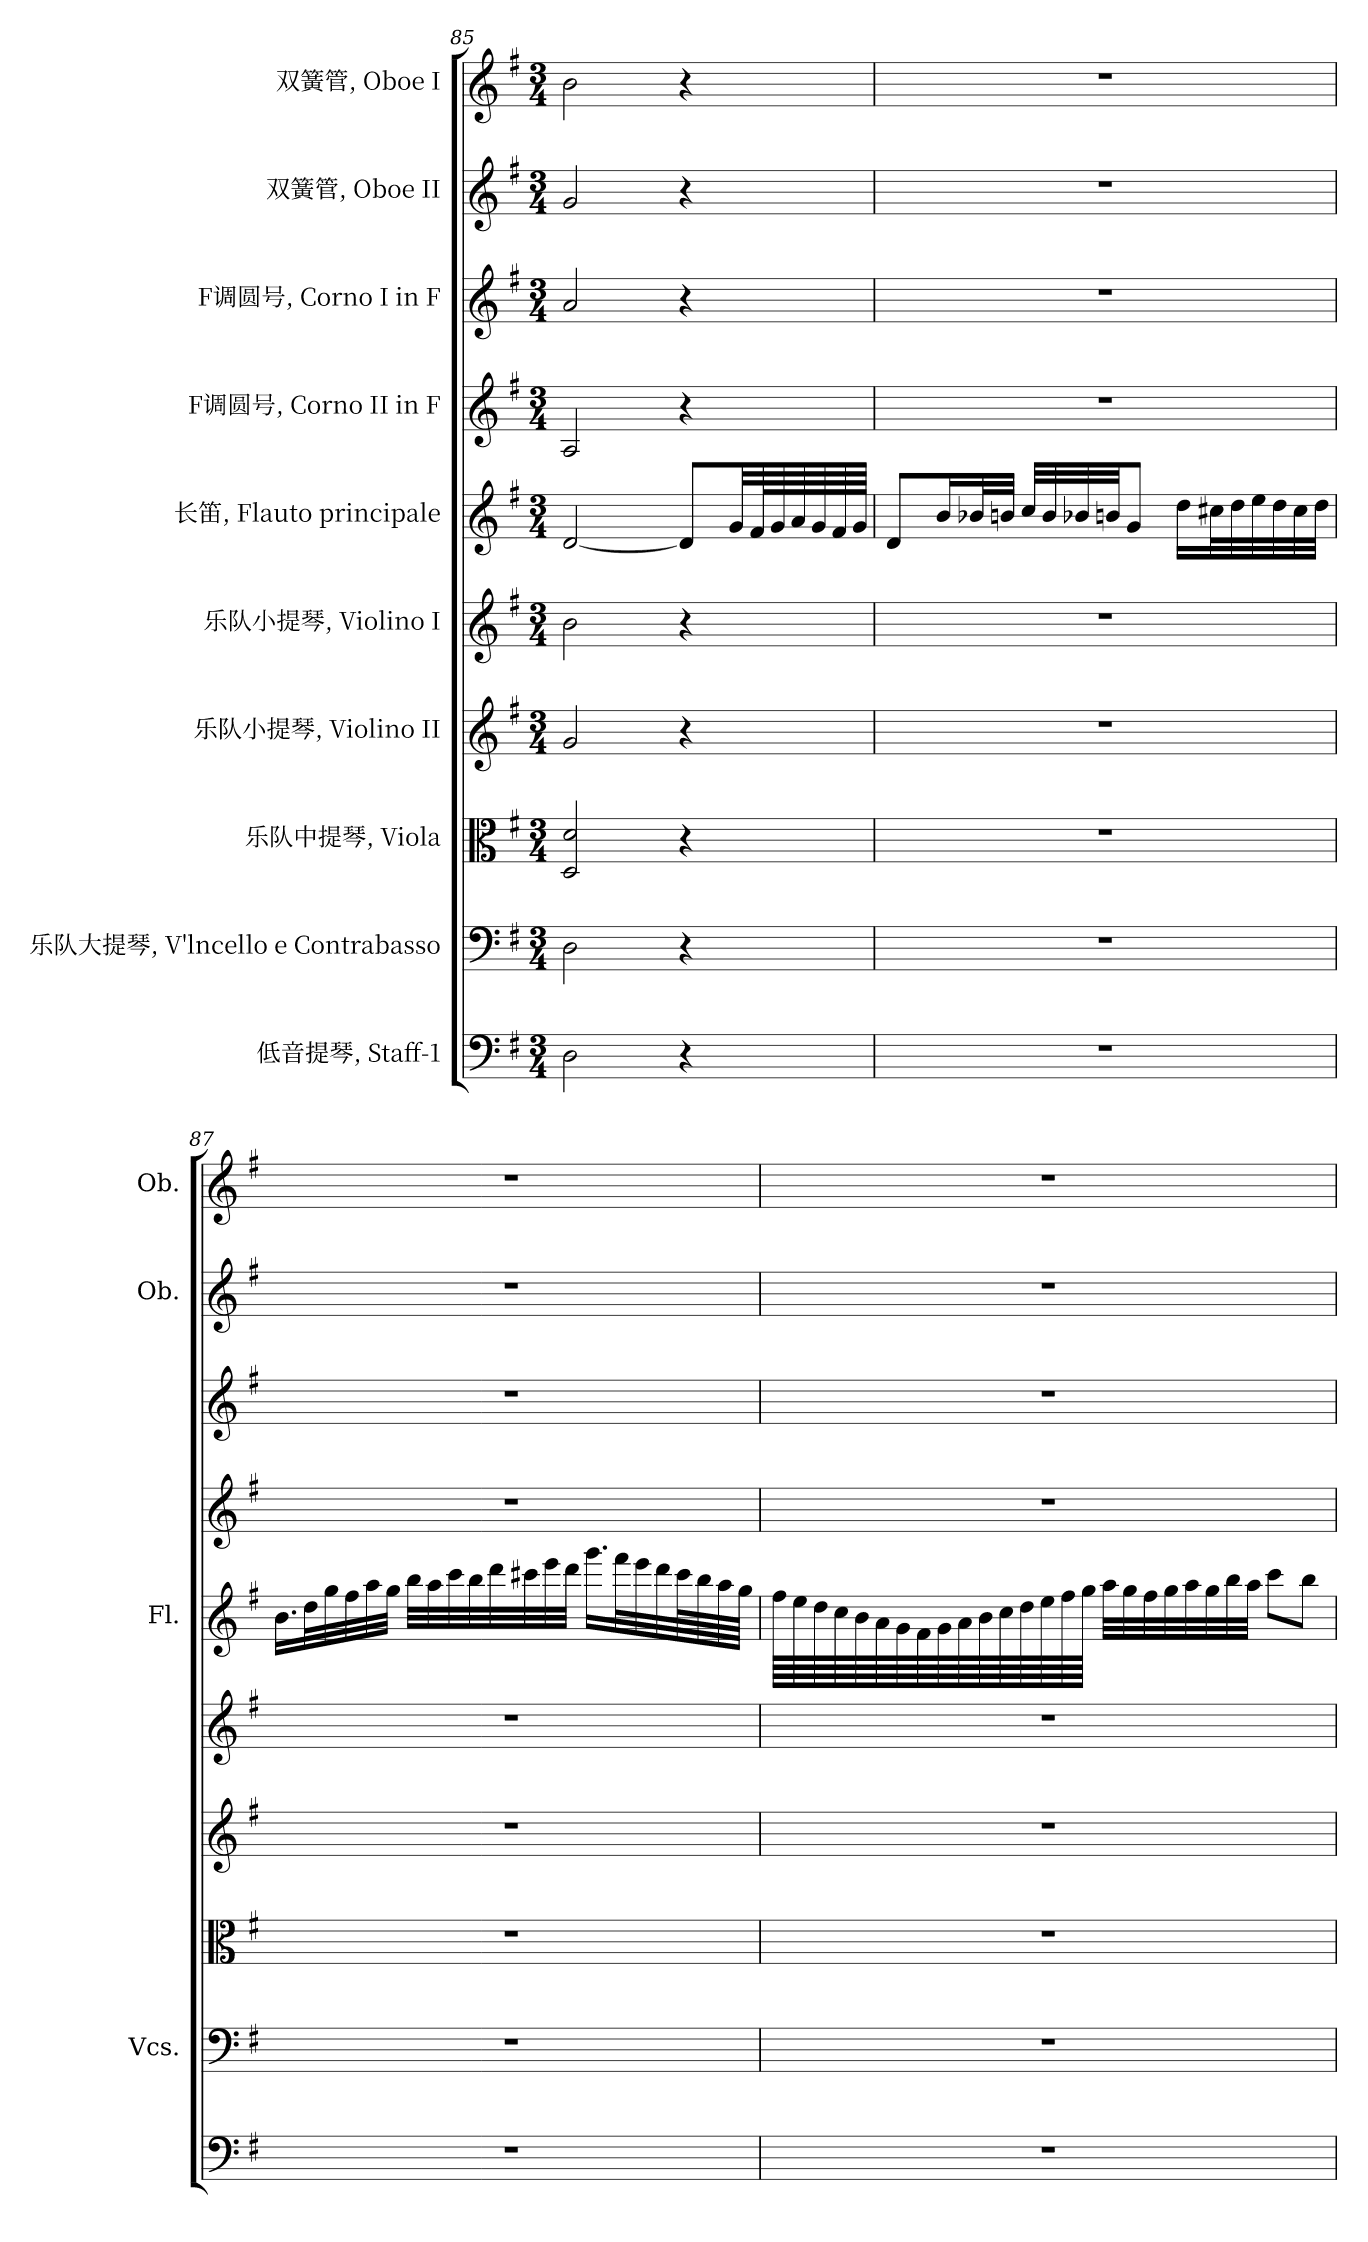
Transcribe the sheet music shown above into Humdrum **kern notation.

**kern	**kern	**kern	**kern	**kern	**kern	**kern	**kern	**kern	**kern
*part10	*part9	*part8	*part7	*part6	*part5	*part4	*part3	*part2	*part1
*staff10	*staff9	*staff8	*staff7	*staff6	*staff5	*staff4	*staff3	*staff2	*staff1
*I"低音提琴, Staff-1	*I"乐队大提琴, V'lncello e Contrabasso	*I"乐队中提琴, Viola	*I"乐队小提琴, Violino II	*I"乐队小提琴, Violino I	*I"长笛, Flauto principale	*I"F调圆号, Corno II in F	*I"F调圆号, Corno I in F	*I"双簧管, Oboe II	*I"双簧管, Oboe I
*	*I'Vcs.	*	*	*	*I'Fl.	*	*	*I'Ob.	*I'Ob.
*clefF4	*clefF4	*clefC3	*clefG2	*clefG2	*clefG2	*clefG2	*clefG2	*clefG2	*clefG2
*ITrd7c12	*	*	*	*	*	*ITrd4c7	*ITrd4c7	*	*
*k[f#]	*k[f#]	*k[f#]	*k[f#]	*k[f#]	*k[f#]	*k[]	*k[]	*k[f#]	*k[f#]
*M3/4	*M3/4	*M3/4	*M3/4	*M3/4	*M3/4	*M3/4	*M3/4	*M3/4	*M3/4
*MM30	*MM30	*MM30	*MM30	*MM30	*MM30	*MM30	*MM30	*MM30	*MM30
=85	=85	=85	=85	=85	=85	=85	=85	=85	=85
2DD\	2D\	2D/ 2d/	2g/	2b\	[2d/	2D/	2d/	2g/	2b\
*	*	*	*	*	*	*	*	*	*MM20
4r	4r	4r	4r	4r	8d/L]	4r	4r	4r	4r
.	.	.	.	.	32g/LL	.	.	.	.
.	.	.	.	.	64f#/L	.	.	.	.
.	.	.	.	.	64g/	.	.	.	.
.	.	.	.	.	64a/	.	.	.	.
.	.	.	.	.	64g/	.	.	.	.
.	.	.	.	.	64f#/	.	.	.	.
.	.	.	.	.	64g/JJJJ	.	.	.	.
!!LO:PB:g=z
=86	=86	=86	=86	=86	=86	=86	=86	=86	=86
*	*	*	*	*	*	*	*	*	*MM40
2.r	2.r	2.r	2.r	2.r	8d/L	2.r	2.r	2.r	2.r
.	.	.	.	.	16b/L	.	.	.	.
.	.	.	.	.	32b-X/L	.	.	.	.
.	.	.	.	.	32bn/JJJ	.	.	.	.
.	.	.	.	.	32cc/LLL	.	.	.	.
.	.	.	.	.	32b/	.	.	.	.
.	.	.	.	.	32b-X/	.	.	.	.
.	.	.	.	.	32bn/JJ	.	.	.	.
.	.	.	.	.	8g/J	.	.	.	.
.	.	.	.	.	16dd\LL	.	.	.	.
.	.	.	.	.	32cc#X\L	.	.	.	.
.	.	.	.	.	32dd\	.	.	.	.
.	.	.	.	.	32ee\	.	.	.	.
.	.	.	.	.	32dd\	.	.	.	.
.	.	.	.	.	32cc#\	.	.	.	.
.	.	.	.	.	32dd\JJJ	.	.	.	.
!!LO:PB:g=z
=87	=87	=87	=87	=87	=87	=87	=87	=87	=87
2.r	2.r	2.r	2.r	2.r	16.b\LL	2.r	2.r	2.r	2.r
.	.	.	.	.	32dd\L	.	.	.	.
.	.	.	.	.	32gg\	.	.	.	.
.	.	.	.	.	32ff#\	.	.	.	.
.	.	.	.	.	32aa\	.	.	.	.
.	.	.	.	.	32gg\JJJ	.	.	.	.
.	.	.	.	.	32bb\LLL	.	.	.	.
.	.	.	.	.	32aa\	.	.	.	.
.	.	.	.	.	32ccc\	.	.	.	.
.	.	.	.	.	32bb\	.	.	.	.
.	.	.	.	.	32ddd\	.	.	.	.
.	.	.	.	.	32ccc#X\	.	.	.	.
.	.	.	.	.	32eee\	.	.	.	.
.	.	.	.	.	32ddd\JJJ	.	.	.	.
.	.	.	.	.	16.ggg\LL	.	.	.	.
.	.	.	.	.	32fff#\L	.	.	.	.
.	.	.	.	.	32eee\	.	.	.	.
.	.	.	.	.	32ddd\	.	.	.	.
.	.	.	.	.	64ccc#\L	.	.	.	.
.	.	.	.	.	64bb\	.	.	.	.
.	.	.	.	.	64aa\	.	.	.	.
.	.	.	.	.	64gg\JJJJ	.	.	.	.
!!LO:PB:g=z
=88	=88	=88	=88	=88	=88	=88	=88	=88	=88
2.r	2.r	2.r	2.r	2.r	64ff#\LLLL	2.r	2.r	2.r	2.r
.	.	.	.	.	64ee\	.	.	.	.
.	.	.	.	.	64dd\	.	.	.	.
.	.	.	.	.	64cc\	.	.	.	.
.	.	.	.	.	64b\	.	.	.	.
.	.	.	.	.	64a\	.	.	.	.
.	.	.	.	.	64g\	.	.	.	.
.	.	.	.	.	64f#\	.	.	.	.
.	.	.	.	.	64g\	.	.	.	.
.	.	.	.	.	64a\	.	.	.	.
.	.	.	.	.	64b\	.	.	.	.
.	.	.	.	.	64cc\	.	.	.	.
.	.	.	.	.	64dd\	.	.	.	.
.	.	.	.	.	64ee\	.	.	.	.
.	.	.	.	.	64ff#\	.	.	.	.
.	.	.	.	.	64gg\JJJJ	.	.	.	.
.	.	.	.	.	32aa\LLL	.	.	.	.
.	.	.	.	.	32gg\	.	.	.	.
.	.	.	.	.	32ff#\	.	.	.	.
.	.	.	.	.	32gg\	.	.	.	.
.	.	.	.	.	32aa\	.	.	.	.
.	.	.	.	.	32gg\	.	.	.	.
.	.	.	.	.	32bb\	.	.	.	.
.	.	.	.	.	32aa\JJJ	.	.	.	.
.	.	.	.	.	8ccc\L	.	.	.	.
.	.	.	.	.	8bb\J	.	.	.	.
=	=	=	=	=	=	=	=	=	=
*-	*-	*-	*-	*-	*-	*-	*-	*-	*-
